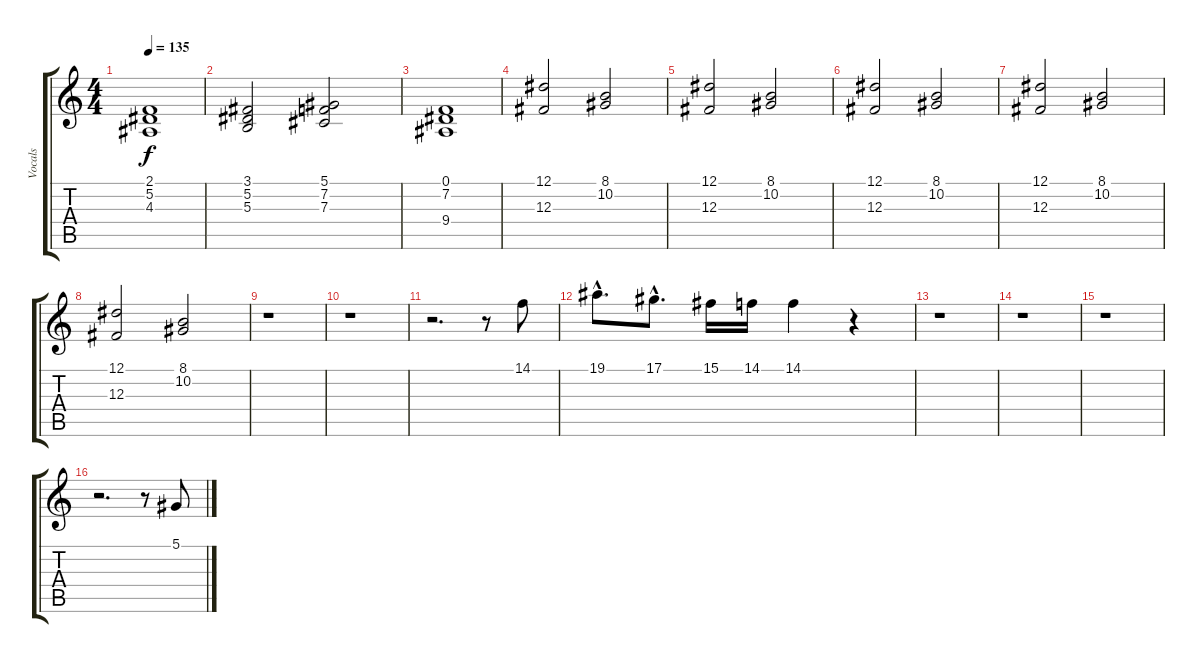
\track ("Vocals" "Vocals") {instrument violin}
\staff {score tabs}
\tuning (Eb4 Bb3 Gb3 Db3 Ab2 Eb2) {hide}
\ts (4 4)
\tempo 135
\clef g2
\ks c
(2.1 5.2 4.3).1{dy f} |
(3.1 5.2 5.3).2 (5.1 7.2 7.3).2 |
(0.1 7.2 9.4).1 |
(12.1 12.3).2 (8.1 10.2).2 |
(12.1 12.3).2 (8.1 10.2).2 |
(12.1 12.3).2 (8.1 10.2).2 |
(12.1 12.3).2 (8.1 10.2).2 |
(12.1 12.3).2 (8.1 10.2).2 |
r.1 |
r.1 |
r.2{d} r.8 14.1.8 |
19.1{hac}.8{d} 17.1{hac}.8{d} 15.1.16 14.1.16 14.1.4 r.4 |
r.1 |
r.1 |
r.1 |
r.2{d} r.8 5.1.8
